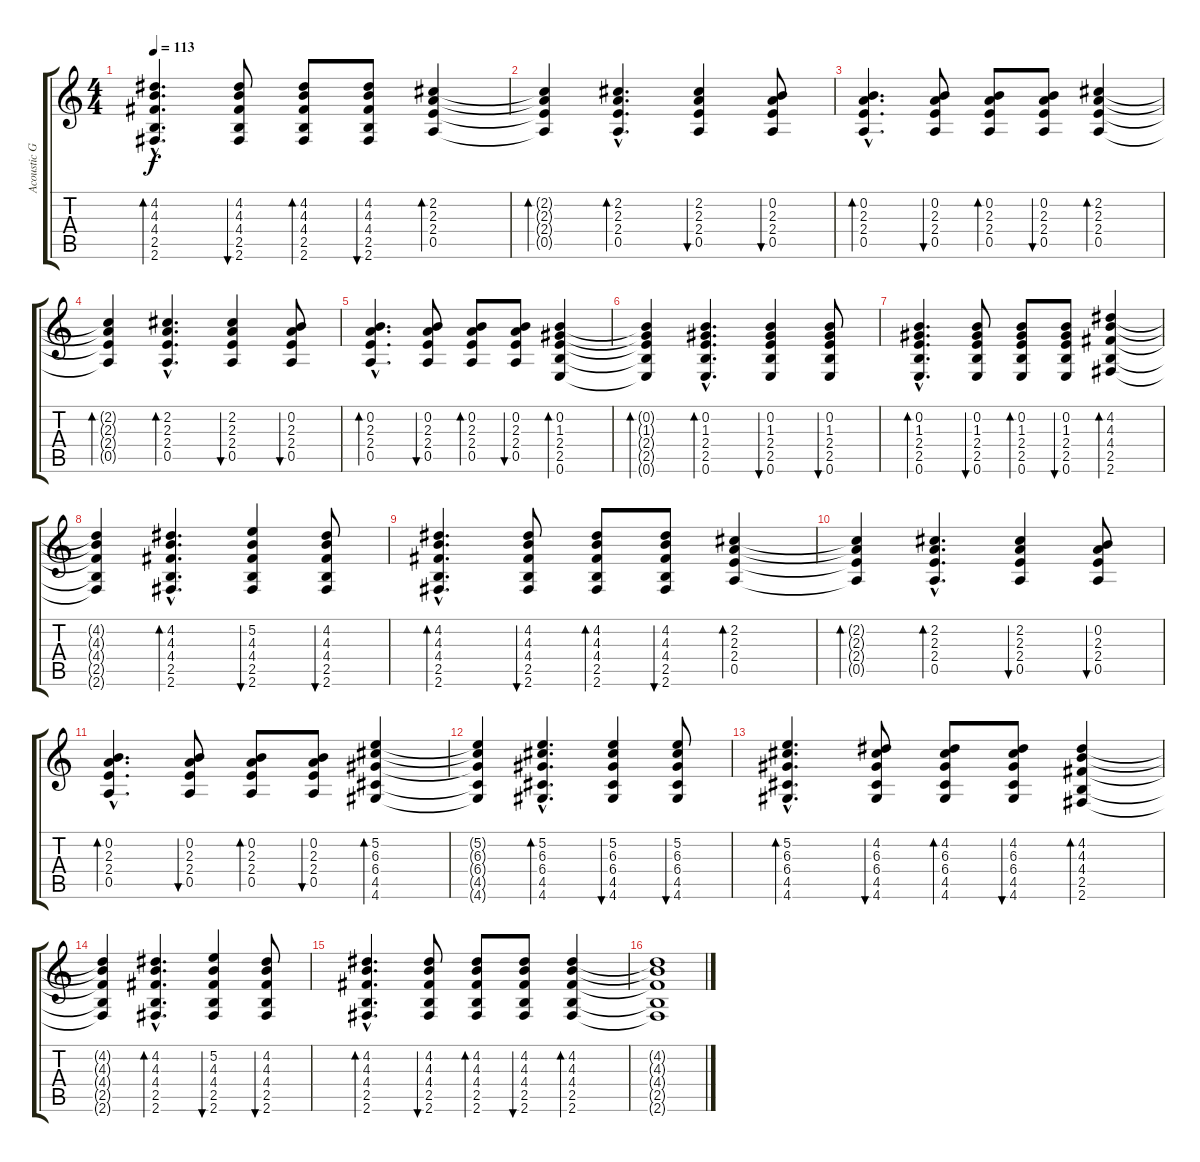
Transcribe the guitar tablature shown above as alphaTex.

\track ("Acoustic Guitar" "Acoustic G") {instrument acousticguitarsteel}
\staff {score tabs}
\tuning (E4 B3 G3 D3 A2 E2) {hide}
\ts (4 4)
\tempo 113
\clef g2
\ks c
(4.2{hac} 4.3{hac} 4.4{hac} 2.5{hac} 2.6{hac}).4{d bd 60 dy f} (4.2 4.3 4.4 2.5 2.6).8{bu 60} (4.2 4.3 4.4 2.5 2.6).8{bd 60} (4.2 4.3 4.4 2.5 2.6).8{bu 60} (2.2 2.3 2.4 0.5).4{bd 60} |
(2.2{t} 2.3{t} 2.4{t} 0.5{t}).4{bd 60} (2.2{hac} 2.3{hac} 2.4{hac} 0.5{hac}).4{d bd 60} (2.2 2.3 2.4 0.5).4{bu 60} (0.2 2.3 2.4 0.5).8{bu 60} |
(0.2{hac} 2.3{hac} 2.4{hac} 0.5{hac}).4{d bd 60} (0.2 2.3 2.4 0.5).8{bu 60} (0.2 2.3 2.4 0.5).8{bd 60} (0.2 2.3 2.4 0.5).8{bu 60} (2.2 2.3 2.4 0.5).4{bd 60} |
(2.2{t} 2.3{t} 2.4{t} 0.5{t}).4{bd 60} (2.2{hac} 2.3{hac} 2.4{hac} 0.5{hac}).4{d bd 60} (2.2 2.3 2.4 0.5).4{bu 60} (0.2 2.3 2.4 0.5).8{bu 60} |
(0.2{hac} 2.3{hac} 2.4{hac} 0.5{hac}).4{d bd 60} (0.2 2.3 2.4 0.5).8{bu 60} (0.2 2.3 2.4 0.5).8{bd 60} (0.2 2.3 2.4 0.5).8{bu 60} (0.2 1.3 2.4 2.5 0.6).4{bd 60} |
(0.2{t} 1.3{t} 2.4{t} 2.5{t} 0.6{t}).4{bd 60} (0.2{hac} 1.3{hac} 2.4{hac} 2.5{hac} 0.6{hac}).4{d bd 60} (0.2 1.3 2.4 2.5 0.6).4{bu 60} (0.2 1.3 2.4 2.5 0.6).8{bu 60} |
(0.2{hac} 1.3{hac} 2.4{hac} 2.5{hac} 0.6{hac}).4{d bd 60} (0.2 1.3 2.4 2.5 0.6).8{bu 60} (0.2 1.3 2.4 2.5 0.6).8{bd 60} (0.2 1.3 2.4 2.5 0.6).8{bu 60} (4.2 4.3 4.4 2.5 2.6).4{bd 60} |
(4.2{t} 4.3{t} 4.4{t} 2.5{t} 2.6{t}).4 (4.2{hac} 4.3{hac} 4.4{hac} 2.5{hac} 2.6{hac}).4{d bd 60} (5.2 4.3 4.4 2.5 2.6).4{bu 60} (4.2 4.3 4.4 2.5 2.6).8{bu 60} |
(4.2{hac} 4.3{hac} 4.4{hac} 2.5{hac} 2.6{hac}).4{d bd 60} (4.2 4.3 4.4 2.5 2.6).8{bu 60} (4.2 4.3 4.4 2.5 2.6).8{bd 60} (4.2 4.3 4.4 2.5 2.6).8{bu 60} (2.2 2.3 2.4 0.5).4{bd 60} |
(2.2{t} 2.3{t} 2.4{t} 0.5{t}).4{bd 60} (2.2{hac} 2.3{hac} 2.4{hac} 0.5{hac}).4{d bd 60} (2.2 2.3 2.4 0.5).4{bu 60} (0.2 2.3 2.4 0.5).8{bu 60} |
(0.2{hac} 2.3{hac} 2.4{hac} 0.5{hac}).4{d bd 60} (0.2 2.3 2.4 0.5).8{bu 60} (0.2 2.3 2.4 0.5).8{bd 60} (0.2 2.3 2.4 0.5).8{bu 60} (5.2 6.3 6.4 4.5 4.6).4{bd 60} |
(5.2{t} 6.3{t} 6.4{t} 4.5{t} 4.6{t}).4 (5.2{hac} 6.3{hac} 6.4{hac} 4.5{hac} 4.6{hac}).4{d bd 60} (5.2 6.3 6.4 4.5 4.6).4{bu 60} (5.2 6.3 6.4 4.5 4.6).8{bu 60} |
(5.2{hac} 6.3{hac} 6.4{hac} 4.5{hac} 4.6{hac}).4{d bd 60} (4.2 6.3 6.4 4.5 4.6).8{bu 60} (4.2 6.3 6.4 4.5 4.6).8{bd 60} (4.2 6.3 6.4 4.5 4.6).8{bu 60} (4.2 4.3 4.4 2.5 2.6).4{bd 60} |
(4.2{t} 4.3{t} 4.4{t} 2.5{t} 2.6{t}).4 (4.2{hac} 4.3{hac} 4.4{hac} 2.5{hac} 2.6{hac}).4{d bd 60} (5.2 4.3 4.4 2.5 2.6).4{bu 60} (4.2 4.3 4.4 2.5 2.6).8{bu 60} |
(4.2{hac} 4.3{hac} 4.4{hac} 2.5{hac} 2.6{hac}).4{d bd 60} (4.2 4.3 4.4 2.5 2.6).8{bu 60} (4.2 4.3 4.4 2.5 2.6).8{bd 60} (4.2 4.3 4.4 2.5 2.6).8{bu 60} (4.2 4.3 4.4 2.5 2.6).4{bd 60} |
(4.2{t} 4.3{t} 4.4{t} 2.5{t} 2.6{t}).1
